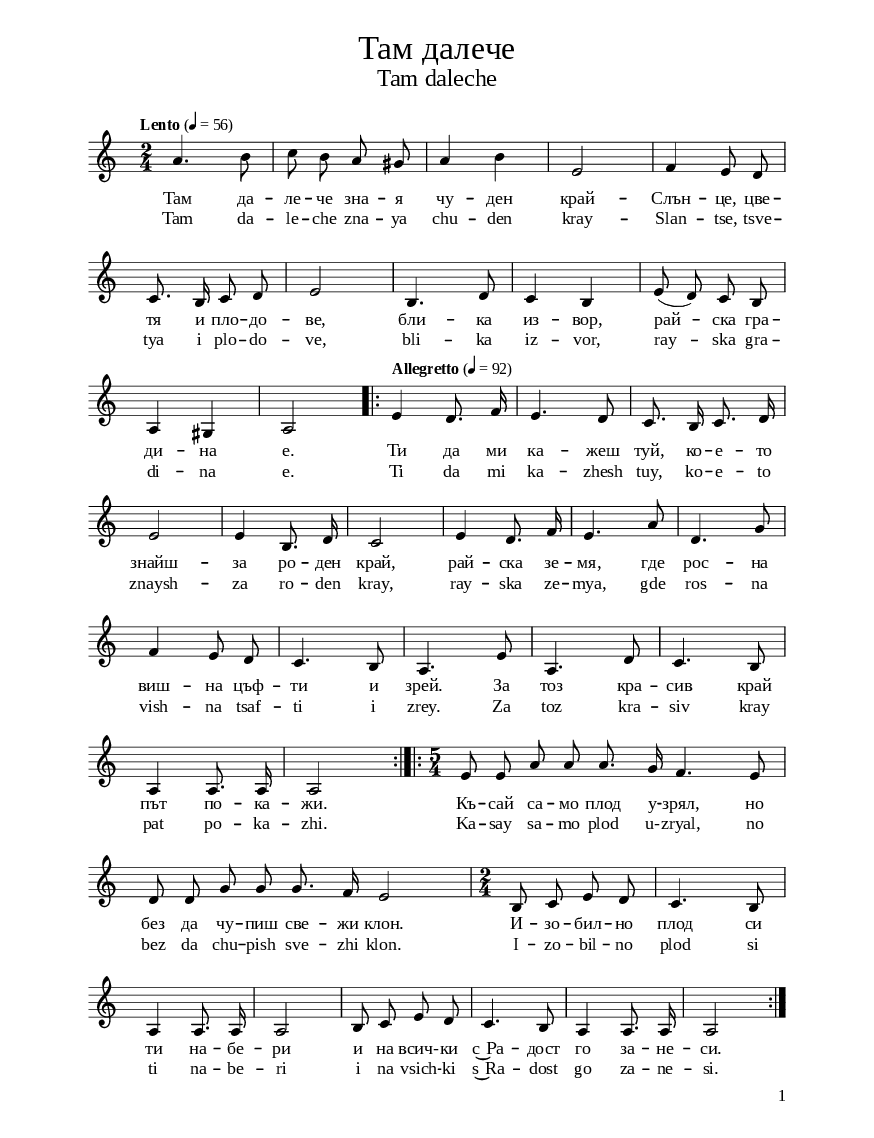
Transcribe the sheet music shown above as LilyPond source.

\version "2.24.0"

\include "include/globals.ily"

\bookpart {
  \label #'ref117
  \tocItem \markup "Там далече – Tam daleche "
  \include "include/bookpart-paper.ily"
  \score {
    \include "include/score-layout.ily"

    \new Voice \absolute {
      \clef treble
      \key c \major
      \time 2/4
      \tempoFunc "Lento" 4 "56"
      \autoBeamOff
      a'4. b'8 |  c''8 b'8 a'8 gis'8 | a'4 b'4 | e'2 |  f'4 e'8 d'8 \break |


      c'8. b16 c'8 d'8 | e'2 | b4. d'8 | c'4 b4 | e'8 ( d'8 ) c'8 b8 \break |


      a4 gis4 | a2 \bar ".|:"
        | \tempoFunc "Allegretto" 4 "92" | e'4 d'8. f'16 | e'4. d'8 |c'8. b16 c'8. d'16 \break |

        e'2 | e'4 b8. d'16 | c'2 | e'4 d'8. f'16 | e'4. a'8 | d'4. g'8 \break |

        f'4 e'8 d'8 | c'4. b8 | a4. e'8 | a4. d'8 | c'4. b8 \break |

        a4 a8. a16 | a2 \bar ":|.|:"
       | \time 5/4 
        e'8 e'8 a'8 a'8 a'8. g'16 f'4. e'8 \break |

        d'8 d'8 g'8 g'8 g'8. f'16 e'2 | \time 2/4  b8 c'8 e'8 d'8 | c'4. b8 \break |

        a4 a8. a16 | a2 | b8 c'8 e'8 d'8 | c'4. b8 | a4 a8. a16 | a2 \bar ":|."
      }

      \addlyrics { Там   да  --  ле
  --  че   зна  --  я   чу  --  ден   край -- Слън --  це,
   цве  --  тя   и   пло  --  до  --  ве,   бли  --  ка   из  --
   вор,   рай  --  ска   гра  --  ди  --  на   е.   Ти   да   ми   ка
  --  жеш   туй,   ко  --  е  --  то   знайш  --  за   ро  --  ден
   край,   рай  --  ска   зе  --  мя,   где   рос  --  на   виш  --
   на   цъф  --  ти   и   зрей.   За   тоз   кра  --  сив   край
   път   по  --  ка  --  жи.   Къ  --  сай   са  --  мо   плод   у  --
   зрял,   но   без   да   чу  --  пиш   све  --  жи   клон.   И  --
   зо  --  бил  --  но   плод   си   ти   на  --  бе  --  ри   и   на
   "всич-"  --  ки   с~Ра  --  дост   го   за  --  не  --  си. }
      \addlyrics {  Tam da -- le --
  che zna -- ya chu -- den kray -- Slan --  tse,  tsve -- tya i plo -- do
  --  ve,  bli -- ka iz --  vor,  ray -- ska gra -- di -- na  e.  Ti
  da mi ka -- zhesh  tuy,  ko -- e -- to znaysh -- za ro -- den
   kray,  ray -- ska ze --  mya,  gde ros -- na vish -- na tsaf -- ti
  i  zrey.  Za toz kra -- siv kray pat po -- ka --  zhi.  Ka -- say sa
  -- mo plod "u-" --  zryal,  no bez da chu -- pish sve -- zhi  klon.  I
  -- zo -- bil -- no plod si ti na -- be -- ri i na vsich -- ki  s~Ra
  -- dost go za -- ne --  si. }

      \header {
        title = \titleFunc "Там далече" "Tam daleche"
      }

      \midi{}

    } % score

    \pageBreak


    % include foreign translation(s) of the song
    
\version "2.20.0"

\markup \fill-line { \fontsize #6 "Dort in der Ferne" }
\markup \null
\markup \null
\markup \fontsize #+2.5 {
  \hspace #10
  \override #'(baseline-skip . 2)

  \column {
    \line { " " }

    \line { " "Dort, in der Ferne, kenne ich ein wunderbares Land:  }

    \line { " "Sonne, Blumen und Früchte,  }

    \line { " "eine Quelle sprudelt, es ist ein Paradiesgarten.  }

    \line { " "Sag’ mir, was du weißt,  }

    \line { " "über die Heimat, paradiesische Erde,  }

    \line { " "wo der taubedeckt  Kirschbaum blüht und reift.  }

    \line { " "Zeig’ mir den Weg in dieses schöne Land.  }

    \line { " "Pflücke nur die reife Frucht,  }

    \line { " "ohne die jungen Triebe zu brechen.  }

    \line { " "Pflücke dir reichlich Früchte  }

    \line { " "und bringe sie allen mit Freude!  }

  }
}




  } % bookpart
